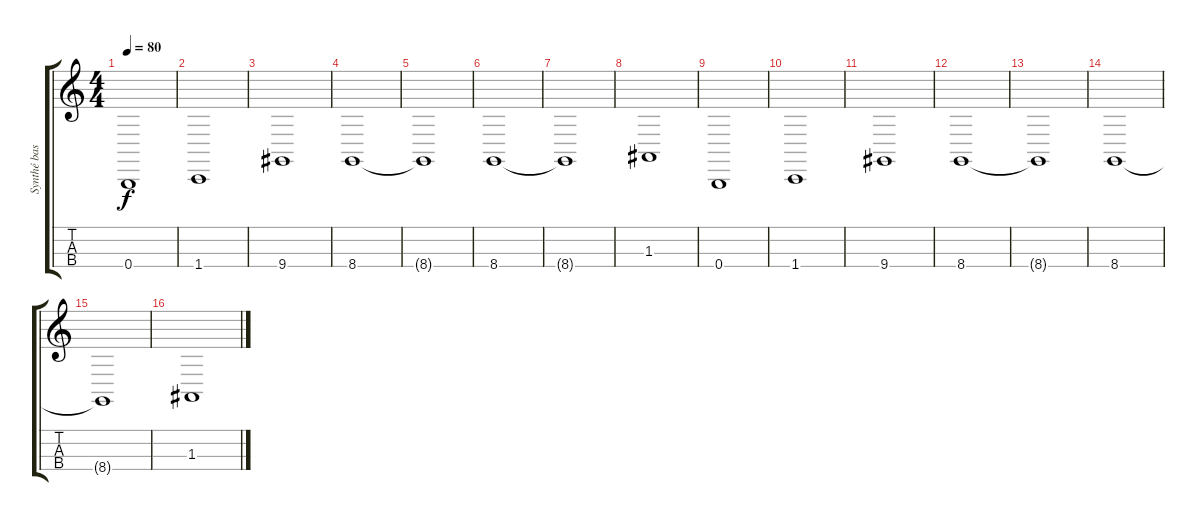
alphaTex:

\track ("Synthé bas" "Synthé bas") {instrument lead3calliope}
\staff {score tabs}
\tuning (G3 D3 A2 B1) {hide}
\ts (4 4)
\tempo 80
\clef g2
\ks c
0.4.1{dy f} |
1.4.1 |
9.4.1 |
8.4.1 |
8.4{t}.1 |
8.4.1 |
8.4{t}.1 |
1.3.1 |
0.4.1 |
1.4.1 |
9.4.1 |
8.4.1 |
8.4{t}.1 |
8.4.1 |
8.4{t}.1 |
1.3.1
